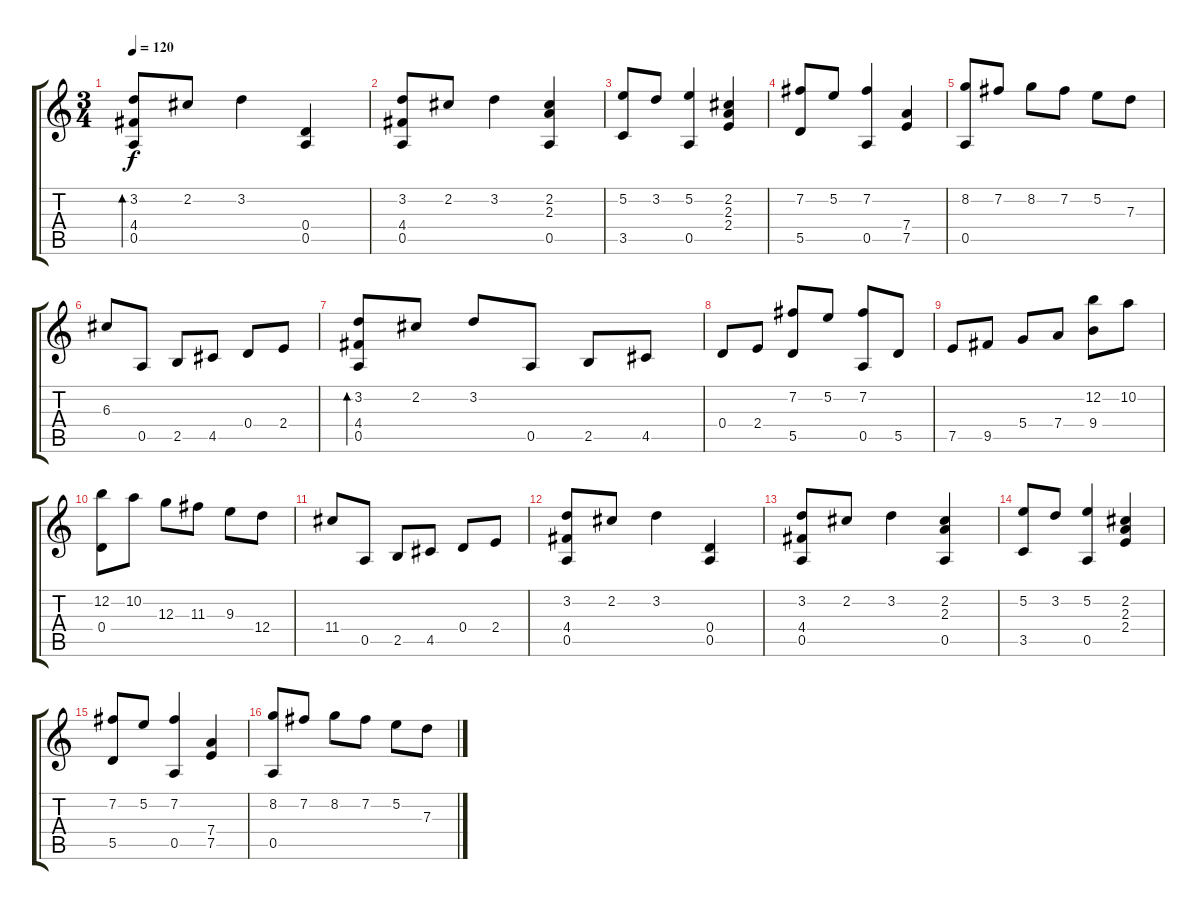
\track "" {instrument acousticguitarnylon}
\staff {score tabs}
\tuning (E4 B3 G3 D3 A2 D2) {hide}
\ts (3 4)
\tempo 120
\clef g2
\ks c
(3.2 4.4 0.5).8{bd 240 dy f instrument acousticguitarnylon} 2.2.8 3.2.4 (0.4 0.5).4 |
(3.2 4.4 0.5).8 2.2.8 3.2.4 (2.2 2.3 0.5).4 |
(5.2 3.5).8 3.2.8 (5.2 0.5).4 (2.2 2.3 2.4).4 |
(7.2 5.5).8 5.2.8 (7.2 0.5).4 (7.4 7.5).4 |
(8.2 0.5).8 7.2.8 8.2.8 7.2.8 5.2.8 7.3.8 |
6.3.8 0.5.8 2.5.8 4.5.8 0.4.8 2.4.8 |
(3.2 4.4 0.5).8{bd 240} 2.2.8 3.2.8 0.5.8 2.5.8 4.5.8 |
0.4.8 2.4.8 (7.2 5.5).8 5.2.8 (7.2 0.5).8 5.5.8 |
7.5.8 9.5.8 5.4.8 7.4.8 (12.2 9.4).8 10.2.8 |
(12.2 0.4).8 10.2.8 12.3.8 11.3.8 9.3.8 12.4.8 |
11.4.8 0.5.8 2.5.8 4.5.8 0.4.8 2.4.8 |
(3.2 4.4 0.5).8 2.2.8 3.2.4 (0.4 0.5).4 |
(3.2 4.4 0.5).8 2.2.8 3.2.4 (2.2 2.3 0.5).4 |
(5.2 3.5).8 3.2.8 (5.2 0.5).4 (2.2 2.3 2.4).4 |
(7.2 5.5).8 5.2.8 (7.2 0.5).4 (7.4 7.5).4 |
(8.2 0.5).8 7.2.8 8.2.8 7.2.8 5.2.8 7.3.8
